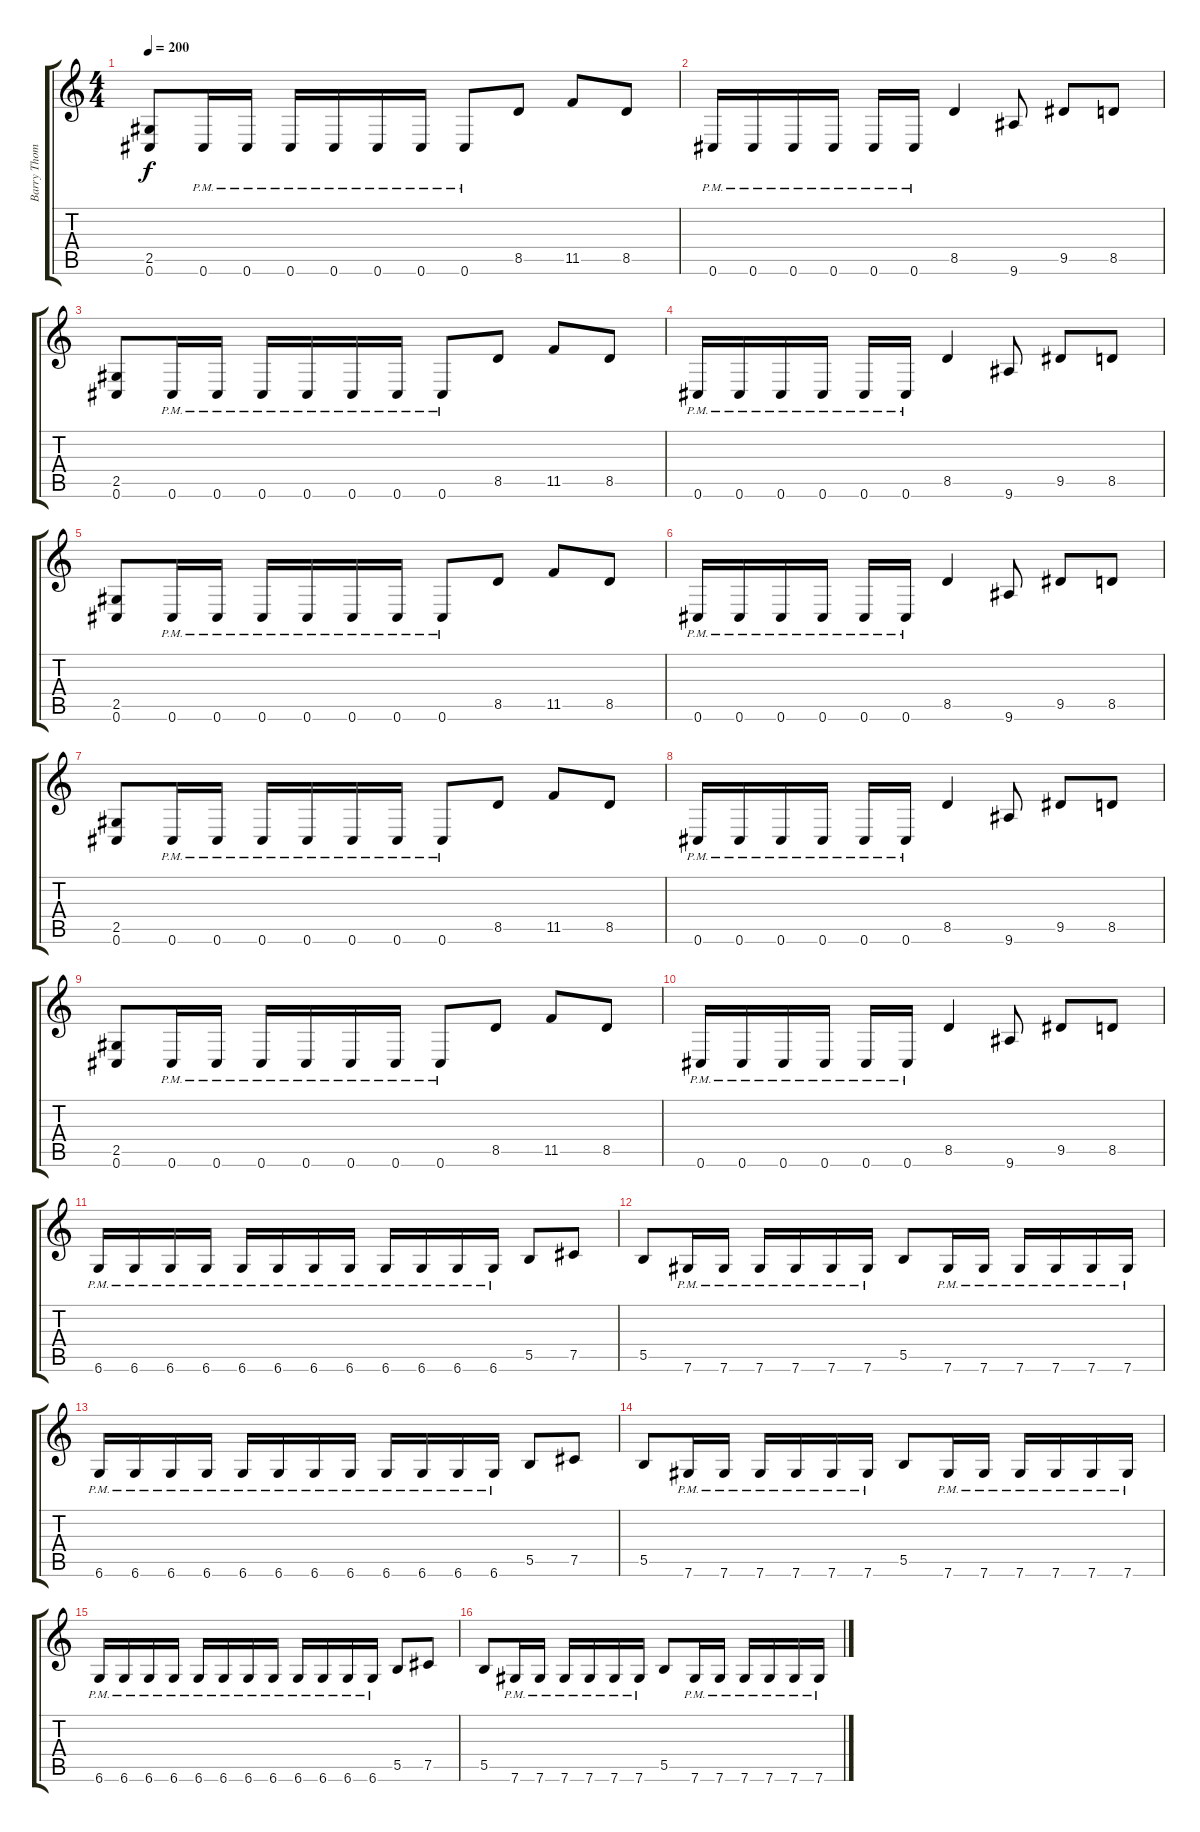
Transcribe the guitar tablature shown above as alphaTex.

\track ("Barry Thomson" "Barry Thom") {instrument distortionguitar}
\staff {score tabs}
\tuning (Db4 Ab3 E3 B2 Gb2 Db2) {hide}
\ts (4 4)
\tempo 200
\clef g2
\ks c
(2.5 0.6).8{dy f} 0.6{pm}.16 0.6{pm}.16 0.6{pm}.16 0.6{pm}.16 0.6{pm}.16 0.6{pm}.16 0.6{pm}.8 8.5.8 11.5.8 8.5.8 |
0.6{pm}.16 0.6{pm}.16 0.6{pm}.16 0.6{pm}.16 0.6{pm}.16 0.6{pm}.16 8.5.4 9.6.8 9.5.8 8.5.8 |
(2.5 0.6).8 0.6{pm}.16 0.6{pm}.16 0.6{pm}.16 0.6{pm}.16 0.6{pm}.16 0.6{pm}.16 0.6{pm}.8 8.5.8 11.5.8 8.5.8 |
0.6{pm}.16 0.6{pm}.16 0.6{pm}.16 0.6{pm}.16 0.6{pm}.16 0.6{pm}.16 8.5.4 9.6.8 9.5.8 8.5.8 |
(2.5 0.6).8 0.6{pm}.16 0.6{pm}.16 0.6{pm}.16 0.6{pm}.16 0.6{pm}.16 0.6{pm}.16 0.6{pm}.8 8.5.8 11.5.8 8.5.8 |
0.6{pm}.16 0.6{pm}.16 0.6{pm}.16 0.6{pm}.16 0.6{pm}.16 0.6{pm}.16 8.5.4 9.6.8 9.5.8 8.5.8 |
(2.5 0.6).8 0.6{pm}.16 0.6{pm}.16 0.6{pm}.16 0.6{pm}.16 0.6{pm}.16 0.6{pm}.16 0.6{pm}.8 8.5.8 11.5.8 8.5.8 |
0.6{pm}.16 0.6{pm}.16 0.6{pm}.16 0.6{pm}.16 0.6{pm}.16 0.6{pm}.16 8.5.4 9.6.8 9.5.8 8.5.8 |
(2.5 0.6).8 0.6{pm}.16 0.6{pm}.16 0.6{pm}.16 0.6{pm}.16 0.6{pm}.16 0.6{pm}.16 0.6{pm}.8 8.5.8 11.5.8 8.5.8 |
0.6{pm}.16 0.6{pm}.16 0.6{pm}.16 0.6{pm}.16 0.6{pm}.16 0.6{pm}.16 8.5.4 9.6.8 9.5.8 8.5.8 |
6.6{pm}.16 6.6{pm}.16 6.6{pm}.16 6.6{pm}.16 6.6{pm}.16 6.6{pm}.16 6.6{pm}.16 6.6{pm}.16 6.6{pm}.16 6.6{pm}.16 6.6{pm}.16 6.6{pm}.16 5.5.8 7.5.8 |
5.5.8 7.6{pm}.16 7.6{pm}.16 7.6{pm}.16 7.6{pm}.16 7.6{pm}.16 7.6{pm}.16 5.5.8 7.6{pm}.16 7.6{pm}.16 7.6{pm}.16 7.6{pm}.16 7.6{pm}.16 7.6{pm}.16 |
6.6{pm}.16 6.6{pm}.16 6.6{pm}.16 6.6{pm}.16 6.6{pm}.16 6.6{pm}.16 6.6{pm}.16 6.6{pm}.16 6.6{pm}.16 6.6{pm}.16 6.6{pm}.16 6.6{pm}.16 5.5.8 7.5.8 |
5.5.8 7.6{pm}.16 7.6{pm}.16 7.6{pm}.16 7.6{pm}.16 7.6{pm}.16 7.6{pm}.16 5.5.8 7.6{pm}.16 7.6{pm}.16 7.6{pm}.16 7.6{pm}.16 7.6{pm}.16 7.6{pm}.16 |
6.6{pm}.16 6.6{pm}.16 6.6{pm}.16 6.6{pm}.16 6.6{pm}.16 6.6{pm}.16 6.6{pm}.16 6.6{pm}.16 6.6{pm}.16 6.6{pm}.16 6.6{pm}.16 6.6{pm}.16 5.5.8 7.5.8 |
5.5.8 7.6{pm}.16 7.6{pm}.16 7.6{pm}.16 7.6{pm}.16 7.6{pm}.16 7.6{pm}.16 5.5.8 7.6{pm}.16 7.6{pm}.16 7.6{pm}.16 7.6{pm}.16 7.6{pm}.16 7.6{pm}.16
